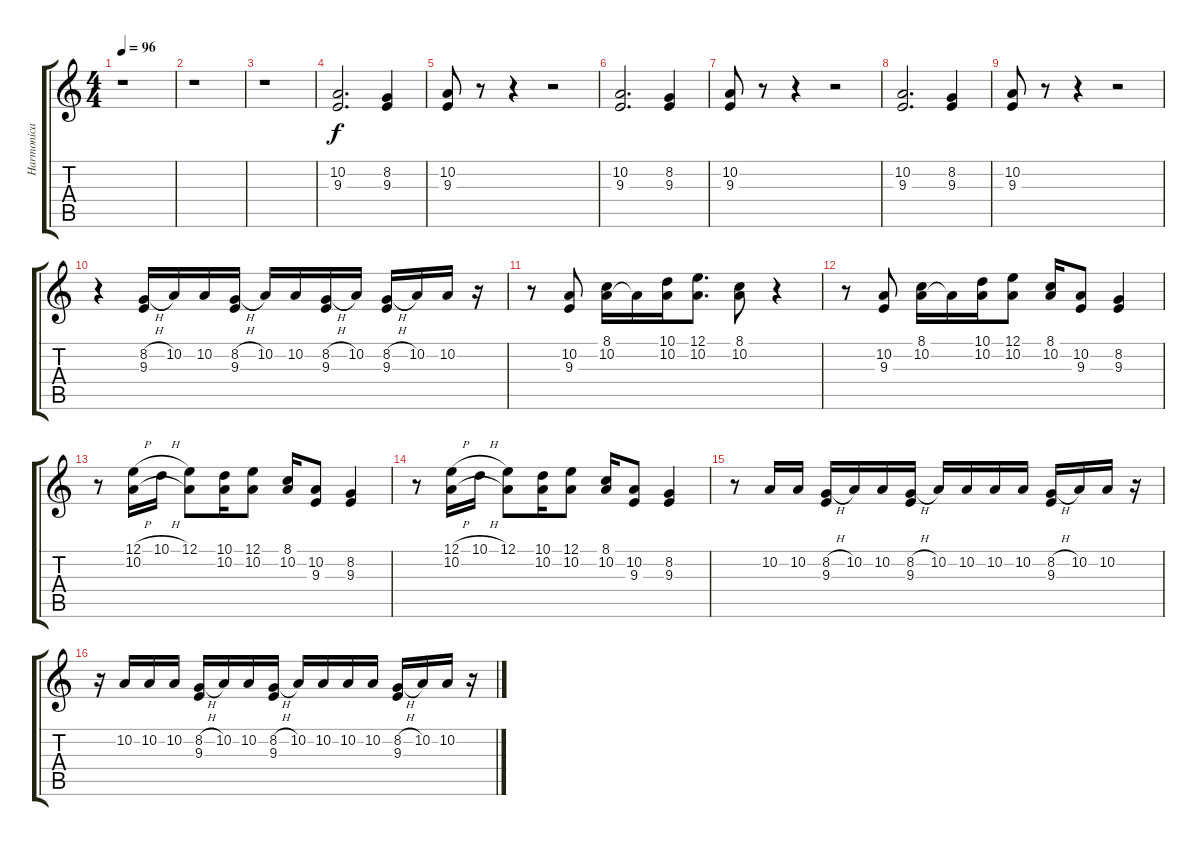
\track ("Harmonica" "Harmonica") {instrument harmonica}
\staff {score tabs}
\tuning (E4 B3 G3 D3 A2 E2) {hide}
\ts (4 4)
\tempo 96
\clef g2
\ks c
r.1{dy f} |
r.1 |
r.1 |
(10.2 9.3).2{d} (8.2 9.3).4 |
(10.2 9.3).8 r.8 r.4 r.2 |
(10.2 9.3).2{d} (8.2 9.3).4 |
(10.2 9.3).8 r.8 r.4 r.2 |
(10.2 9.3).2{d} (8.2 9.3).4 |
(10.2 9.3).8 r.8 r.4 r.2 |
r.4 (8.2{h} 9.3).16 10.2.16 10.2.16 (8.2{h} 9.3).16 10.2.16 10.2.16 (8.2{h} 9.3).16 10.2.16 (8.2{h} 9.3).16 10.2.16 10.2.16 r.16 |
r.8 (10.2 9.3).8 (8.1 10.2).16 10.2{t}.16 (10.1 10.2).16 (12.1 10.2).8{d} (8.1 10.2).8 r.4 |
r.8 (10.2 9.3).8 (8.1 10.2).16 10.2{t}.16 (10.1 10.2).16 (12.1 10.2).8 (8.1 10.2).16 (10.2 9.3).8 (8.2 9.3).4 |
r.8 (12.1{h} 10.2).16 10.1{h}.16 (12.1 10.2{t}).8 (10.1 10.2).16 (12.1 10.2).8 (8.1 10.2).16 (10.2 9.3).8 (8.2 9.3).4 |
r.8 (12.1{h} 10.2).16 10.1{h}.16 (12.1 10.2{t}).8 (10.1 10.2).16 (12.1 10.2).8 (8.1 10.2).16 (10.2 9.3).8 (8.2 9.3).4 |
r.8 10.2.16 10.2.16 (8.2{h} 9.3).16 10.2.16 10.2.16 (8.2{h} 9.3).16 10.2.16 10.2.16 10.2.16 10.2.16 (8.2{h} 9.3).16 10.2.16 10.2.16 r.16 |
r.16 10.2.16 10.2.16 10.2.16 (8.2{h} 9.3).16 10.2.16 10.2.16 (8.2{h} 9.3).16 10.2.16 10.2.16 10.2.16 10.2.16 (8.2{h} 9.3).16 10.2.16 10.2.16 r.16
